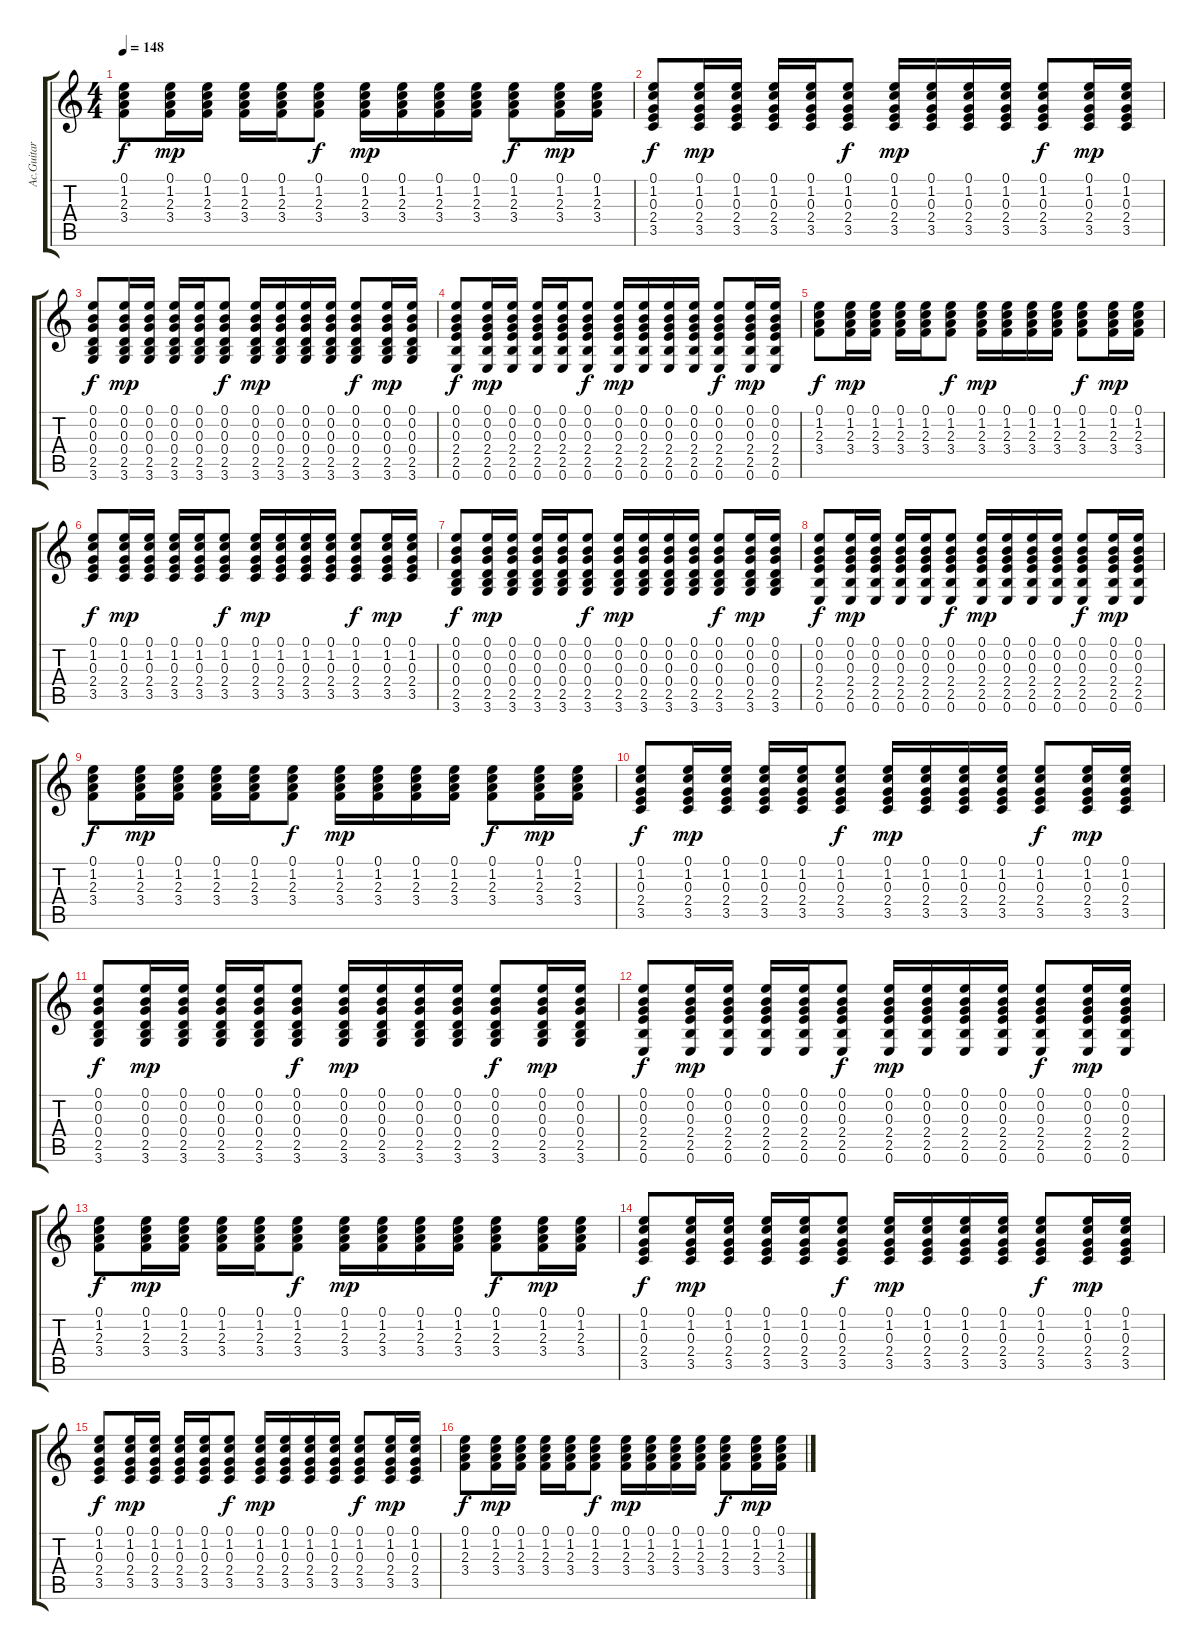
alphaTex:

\track ("Ac.Guitar" "Ac.Guitar") {instrument acousticguitarsteel}
\staff {score tabs}
\tuning (E4 B3 G3 D3 A2 E2) {hide}
\ts (4 4)
\tempo 148
\clef g2
\ks c
(0.1 1.2 2.3 3.4).8{dy f} (0.1 1.2 2.3 3.4).16{dy mp} (0.1 1.2 2.3 3.4).16 (0.1 1.2 2.3 3.4).16 (0.1 1.2 2.3 3.4).16 (0.1 1.2 2.3 3.4).8{dy f} (0.1 1.2 2.3 3.4).16{dy mp} (0.1 1.2 2.3 3.4).16 (0.1 1.2 2.3 3.4).16 (0.1 1.2 2.3 3.4).16 (0.1 1.2 2.3 3.4).8{dy f} (0.1 1.2 2.3 3.4).16{dy mp} (0.1 1.2 2.3 3.4).16 |
(0.1 1.2 0.3 2.4 3.5).8{dy f} (0.1 1.2 0.3 2.4 3.5).16{dy mp} (0.1 1.2 0.3 2.4 3.5).16 (0.1 1.2 0.3 2.4 3.5).16 (0.1 1.2 0.3 2.4 3.5).16 (0.1 1.2 0.3 2.4 3.5).8{dy f} (0.1 1.2 0.3 2.4 3.5).16{dy mp} (0.1 1.2 0.3 2.4 3.5).16 (0.1 1.2 0.3 2.4 3.5).16 (0.1 1.2 0.3 2.4 3.5).16 (0.1 1.2 0.3 2.4 3.5).8{dy f} (0.1 1.2 0.3 2.4 3.5).16{dy mp} (0.1 1.2 0.3 2.4 3.5).16 |
(0.1 0.2 0.3 0.4 2.5 3.6).8{dy f} (0.1 0.2 0.3 0.4 2.5 3.6).16{dy mp} (0.1 0.2 0.3 0.4 2.5 3.6).16 (0.1 0.2 0.3 0.4 2.5 3.6).16 (0.1 0.2 0.3 0.4 2.5 3.6).16 (0.1 0.2 0.3 0.4 2.5 3.6).8{dy f} (0.1 0.2 0.3 0.4 2.5 3.6).16{dy mp} (0.1 0.2 0.3 0.4 2.5 3.6).16 (0.1 0.2 0.3 0.4 2.5 3.6).16 (0.1 0.2 0.3 0.4 2.5 3.6).16 (0.1 0.2 0.3 0.4 2.5 3.6).8{dy f} (0.1 0.2 0.3 0.4 2.5 3.6).16{dy mp} (0.1 0.2 0.3 0.4 2.5 3.6).16 |
(0.1 0.2 0.3 2.4 2.5 0.6).8{dy f} (0.1 0.2 0.3 2.4 2.5 0.6).16{dy mp} (0.1 0.2 0.3 2.4 2.5 0.6).16 (0.1 0.2 0.3 2.4 2.5 0.6).16 (0.1 0.2 0.3 2.4 2.5 0.6).16 (0.1 0.2 0.3 2.4 2.5 0.6).8{dy f} (0.1 0.2 0.3 2.4 2.5 0.6).16{dy mp} (0.1 0.2 0.3 2.4 2.5 0.6).16 (0.1 0.2 0.3 2.4 2.5 0.6).16 (0.1 0.2 0.3 2.4 2.5 0.6).16 (0.1 0.2 0.3 2.4 2.5 0.6).8{dy f} (0.1 0.2 0.3 2.4 2.5 0.6).16{dy mp} (0.1 0.2 0.3 2.4 2.5 0.6).16 |
(0.1 1.2 2.3 3.4).8{dy f} (0.1 1.2 2.3 3.4).16{dy mp} (0.1 1.2 2.3 3.4).16 (0.1 1.2 2.3 3.4).16 (0.1 1.2 2.3 3.4).16 (0.1 1.2 2.3 3.4).8{dy f} (0.1 1.2 2.3 3.4).16{dy mp} (0.1 1.2 2.3 3.4).16 (0.1 1.2 2.3 3.4).16 (0.1 1.2 2.3 3.4).16 (0.1 1.2 2.3 3.4).8{dy f} (0.1 1.2 2.3 3.4).16{dy mp} (0.1 1.2 2.3 3.4).16 |
(0.1 1.2 0.3 2.4 3.5).8{dy f} (0.1 1.2 0.3 2.4 3.5).16{dy mp} (0.1 1.2 0.3 2.4 3.5).16 (0.1 1.2 0.3 2.4 3.5).16 (0.1 1.2 0.3 2.4 3.5).16 (0.1 1.2 0.3 2.4 3.5).8{dy f} (0.1 1.2 0.3 2.4 3.5).16{dy mp} (0.1 1.2 0.3 2.4 3.5).16 (0.1 1.2 0.3 2.4 3.5).16 (0.1 1.2 0.3 2.4 3.5).16 (0.1 1.2 0.3 2.4 3.5).8{dy f} (0.1 1.2 0.3 2.4 3.5).16{dy mp} (0.1 1.2 0.3 2.4 3.5).16 |
(0.1 0.2 0.3 0.4 2.5 3.6).8{dy f} (0.1 0.2 0.3 0.4 2.5 3.6).16{dy mp} (0.1 0.2 0.3 0.4 2.5 3.6).16 (0.1 0.2 0.3 0.4 2.5 3.6).16 (0.1 0.2 0.3 0.4 2.5 3.6).16 (0.1 0.2 0.3 0.4 2.5 3.6).8{dy f} (0.1 0.2 0.3 0.4 2.5 3.6).16{dy mp} (0.1 0.2 0.3 0.4 2.5 3.6).16 (0.1 0.2 0.3 0.4 2.5 3.6).16 (0.1 0.2 0.3 0.4 2.5 3.6).16 (0.1 0.2 0.3 0.4 2.5 3.6).8{dy f} (0.1 0.2 0.3 0.4 2.5 3.6).16{dy mp} (0.1 0.2 0.3 0.4 2.5 3.6).16 |
(0.1 0.2 0.3 2.4 2.5 0.6).8{dy f} (0.1 0.2 0.3 2.4 2.5 0.6).16{dy mp} (0.1 0.2 0.3 2.4 2.5 0.6).16 (0.1 0.2 0.3 2.4 2.5 0.6).16 (0.1 0.2 0.3 2.4 2.5 0.6).16 (0.1 0.2 0.3 2.4 2.5 0.6).8{dy f} (0.1 0.2 0.3 2.4 2.5 0.6).16{dy mp} (0.1 0.2 0.3 2.4 2.5 0.6).16 (0.1 0.2 0.3 2.4 2.5 0.6).16 (0.1 0.2 0.3 2.4 2.5 0.6).16 (0.1 0.2 0.3 2.4 2.5 0.6).8{dy f} (0.1 0.2 0.3 2.4 2.5 0.6).16{dy mp} (0.1 0.2 0.3 2.4 2.5 0.6).16 |
(0.1 1.2 2.3 3.4).8{dy f} (0.1 1.2 2.3 3.4).16{dy mp} (0.1 1.2 2.3 3.4).16 (0.1 1.2 2.3 3.4).16 (0.1 1.2 2.3 3.4).16 (0.1 1.2 2.3 3.4).8{dy f} (0.1 1.2 2.3 3.4).16{dy mp} (0.1 1.2 2.3 3.4).16 (0.1 1.2 2.3 3.4).16 (0.1 1.2 2.3 3.4).16 (0.1 1.2 2.3 3.4).8{dy f} (0.1 1.2 2.3 3.4).16{dy mp} (0.1 1.2 2.3 3.4).16 |
(0.1 1.2 0.3 2.4 3.5).8{dy f} (0.1 1.2 0.3 2.4 3.5).16{dy mp} (0.1 1.2 0.3 2.4 3.5).16 (0.1 1.2 0.3 2.4 3.5).16 (0.1 1.2 0.3 2.4 3.5).16 (0.1 1.2 0.3 2.4 3.5).8{dy f} (0.1 1.2 0.3 2.4 3.5).16{dy mp} (0.1 1.2 0.3 2.4 3.5).16 (0.1 1.2 0.3 2.4 3.5).16 (0.1 1.2 0.3 2.4 3.5).16 (0.1 1.2 0.3 2.4 3.5).8{dy f} (0.1 1.2 0.3 2.4 3.5).16{dy mp} (0.1 1.2 0.3 2.4 3.5).16 |
(0.1 0.2 0.3 0.4 2.5 3.6).8{dy f} (0.1 0.2 0.3 0.4 2.5 3.6).16{dy mp} (0.1 0.2 0.3 0.4 2.5 3.6).16 (0.1 0.2 0.3 0.4 2.5 3.6).16 (0.1 0.2 0.3 0.4 2.5 3.6).16 (0.1 0.2 0.3 0.4 2.5 3.6).8{dy f} (0.1 0.2 0.3 0.4 2.5 3.6).16{dy mp} (0.1 0.2 0.3 0.4 2.5 3.6).16 (0.1 0.2 0.3 0.4 2.5 3.6).16 (0.1 0.2 0.3 0.4 2.5 3.6).16 (0.1 0.2 0.3 0.4 2.5 3.6).8{dy f} (0.1 0.2 0.3 0.4 2.5 3.6).16{dy mp} (0.1 0.2 0.3 0.4 2.5 3.6).16 |
(0.1 0.2 0.3 2.4 2.5 0.6).8{dy f} (0.1 0.2 0.3 2.4 2.5 0.6).16{dy mp} (0.1 0.2 0.3 2.4 2.5 0.6).16 (0.1 0.2 0.3 2.4 2.5 0.6).16 (0.1 0.2 0.3 2.4 2.5 0.6).16 (0.1 0.2 0.3 2.4 2.5 0.6).8{dy f} (0.1 0.2 0.3 2.4 2.5 0.6).16{dy mp} (0.1 0.2 0.3 2.4 2.5 0.6).16 (0.1 0.2 0.3 2.4 2.5 0.6).16 (0.1 0.2 0.3 2.4 2.5 0.6).16 (0.1 0.2 0.3 2.4 2.5 0.6).8{dy f} (0.1 0.2 0.3 2.4 2.5 0.6).16{dy mp} (0.1 0.2 0.3 2.4 2.5 0.6).16 |
(0.1 1.2 2.3 3.4).8{dy f} (0.1 1.2 2.3 3.4).16{dy mp} (0.1 1.2 2.3 3.4).16 (0.1 1.2 2.3 3.4).16 (0.1 1.2 2.3 3.4).16 (0.1 1.2 2.3 3.4).8{dy f} (0.1 1.2 2.3 3.4).16{dy mp} (0.1 1.2 2.3 3.4).16 (0.1 1.2 2.3 3.4).16 (0.1 1.2 2.3 3.4).16 (0.1 1.2 2.3 3.4).8{dy f} (0.1 1.2 2.3 3.4).16{dy mp} (0.1 1.2 2.3 3.4).16 |
(0.1 1.2 0.3 2.4 3.5).8{dy f} (0.1 1.2 0.3 2.4 3.5).16{dy mp} (0.1 1.2 0.3 2.4 3.5).16 (0.1 1.2 0.3 2.4 3.5).16 (0.1 1.2 0.3 2.4 3.5).16 (0.1 1.2 0.3 2.4 3.5).8{dy f} (0.1 1.2 0.3 2.4 3.5).16{dy mp} (0.1 1.2 0.3 2.4 3.5).16 (0.1 1.2 0.3 2.4 3.5).16 (0.1 1.2 0.3 2.4 3.5).16 (0.1 1.2 0.3 2.4 3.5).8{dy f} (0.1 1.2 0.3 2.4 3.5).16{dy mp} (0.1 1.2 0.3 2.4 3.5).16 |
(0.1 1.2 0.3 2.4 3.5).8{dy f} (0.1 1.2 0.3 2.4 3.5).16{dy mp} (0.1 1.2 0.3 2.4 3.5).16 (0.1 1.2 0.3 2.4 3.5).16 (0.1 1.2 0.3 2.4 3.5).16 (0.1 1.2 0.3 2.4 3.5).8{dy f} (0.1 1.2 0.3 2.4 3.5).16{dy mp} (0.1 1.2 0.3 2.4 3.5).16 (0.1 1.2 0.3 2.4 3.5).16 (0.1 1.2 0.3 2.4 3.5).16 (0.1 1.2 0.3 2.4 3.5).8{dy f} (0.1 1.2 0.3 2.4 3.5).16{dy mp} (0.1 1.2 0.3 2.4 3.5).16 |
(0.1 1.2 2.3 3.4).8{dy f} (0.1 1.2 2.3 3.4).16{dy mp} (0.1 1.2 2.3 3.4).16 (0.1 1.2 2.3 3.4).16 (0.1 1.2 2.3 3.4).16 (0.1 1.2 2.3 3.4).8{dy f} (0.1 1.2 2.3 3.4).16{dy mp} (0.1 1.2 2.3 3.4).16 (0.1 1.2 2.3 3.4).16 (0.1 1.2 2.3 3.4).16 (0.1 1.2 2.3 3.4).8{dy f} (0.1 1.2 2.3 3.4).16{dy mp} (0.1 1.2 2.3 3.4).16
